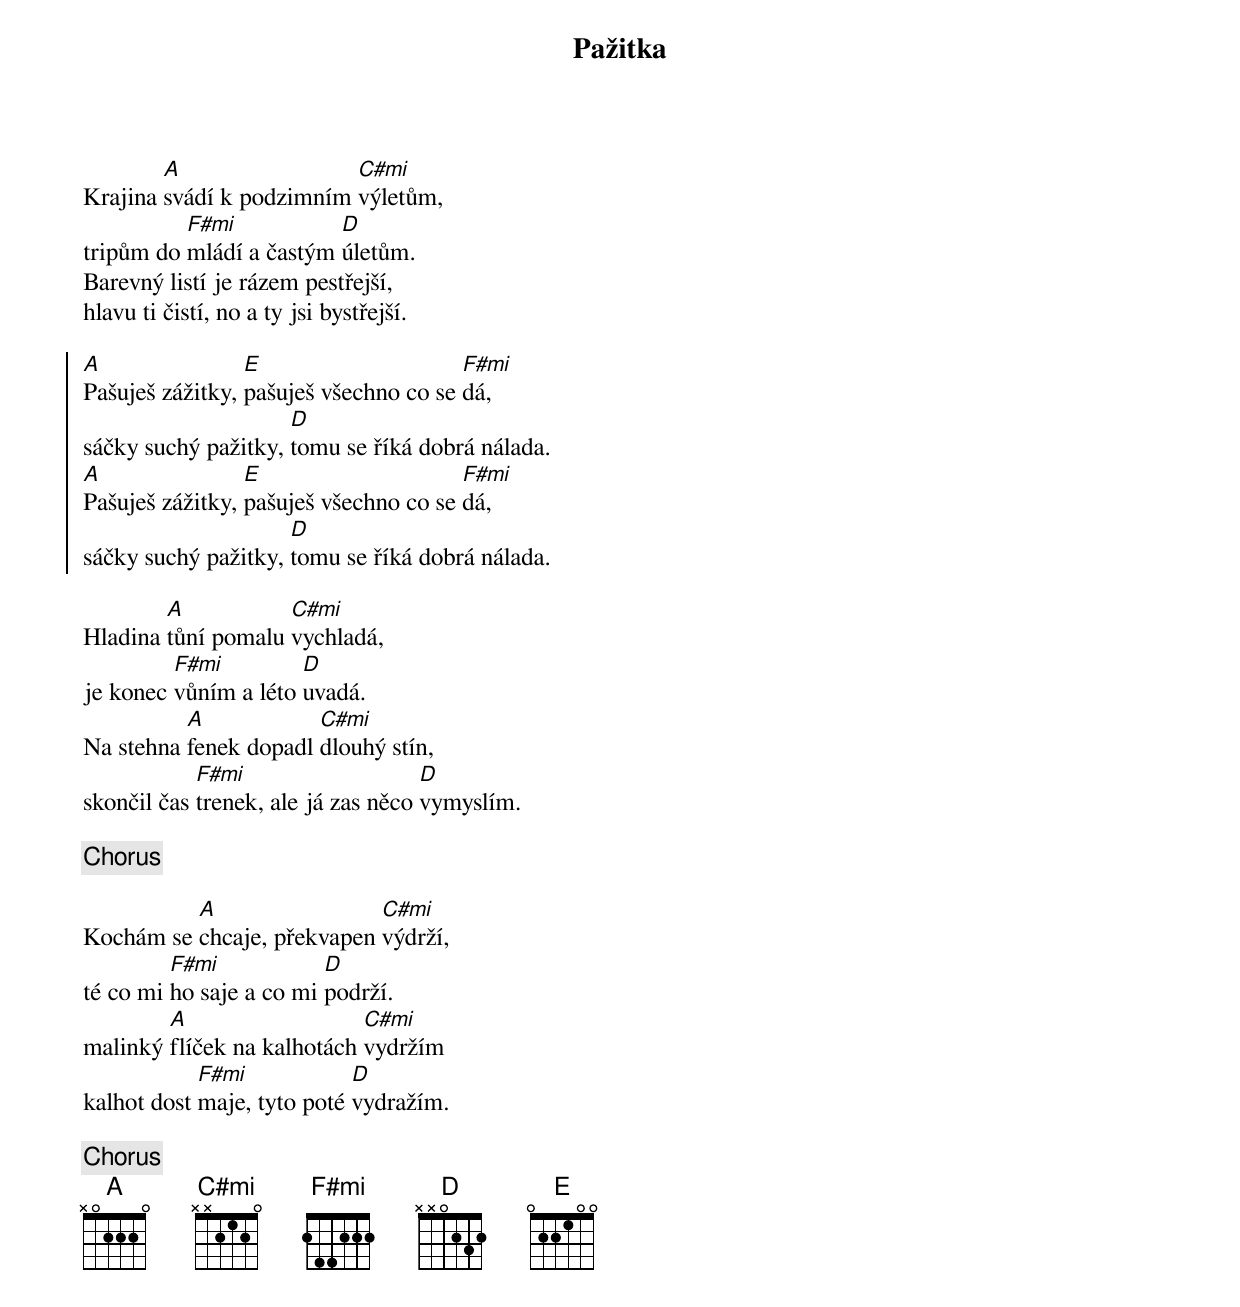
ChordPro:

{title: Pažitka}
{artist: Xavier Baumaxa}
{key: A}
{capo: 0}
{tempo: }
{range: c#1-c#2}
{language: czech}
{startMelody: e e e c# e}
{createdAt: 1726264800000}
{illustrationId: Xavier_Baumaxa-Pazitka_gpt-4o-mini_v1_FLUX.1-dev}
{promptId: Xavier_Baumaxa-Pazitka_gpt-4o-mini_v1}

{start_of_verse}
Krajina [A]svádí k podzimním [C#mi]výletům,
tripům do [F#mi]mládí a častým [D]úletům.
Barevný listí je rázem pestřejší,
hlavu ti čistí, no a ty jsi bystřejší.
{end_of_verse}

{start_of_chorus}
[A]Pašuješ zážitky, [E]pašuješ všechno co se [F#mi]dá,
sáčky suchý pažitky, [D]tomu se říká dobrá nálada.
[A]Pašuješ zážitky, [E]pašuješ všechno co se [F#mi]dá,
sáčky suchý pažitky, [D]tomu se říká dobrá nálada.
{end_of_chorus}

{start_of_verse}
Hladina [A]tůní pomalu [C#mi]vychladá,
je konec [F#mi]vůním a léto [D]uvadá.
Na stehna [A]fenek dopadl [C#mi]dlouhý stín,
skončil čas [F#mi]trenek, ale já zas něco [D]vymyslím.
{end_of_verse}

{chorus}

{start_of_verse}
Kochám se [A]chcaje, překvapen [C#mi]výdrží,
té co mi [F#mi]ho saje a co mi [D]podrží.
malinký [A]flíček na kalhotách [C#mi]vydržím
kalhot dost [F#mi]maje, tyto poté [D]vydražím.
{end_of_verse}

{chorus}
